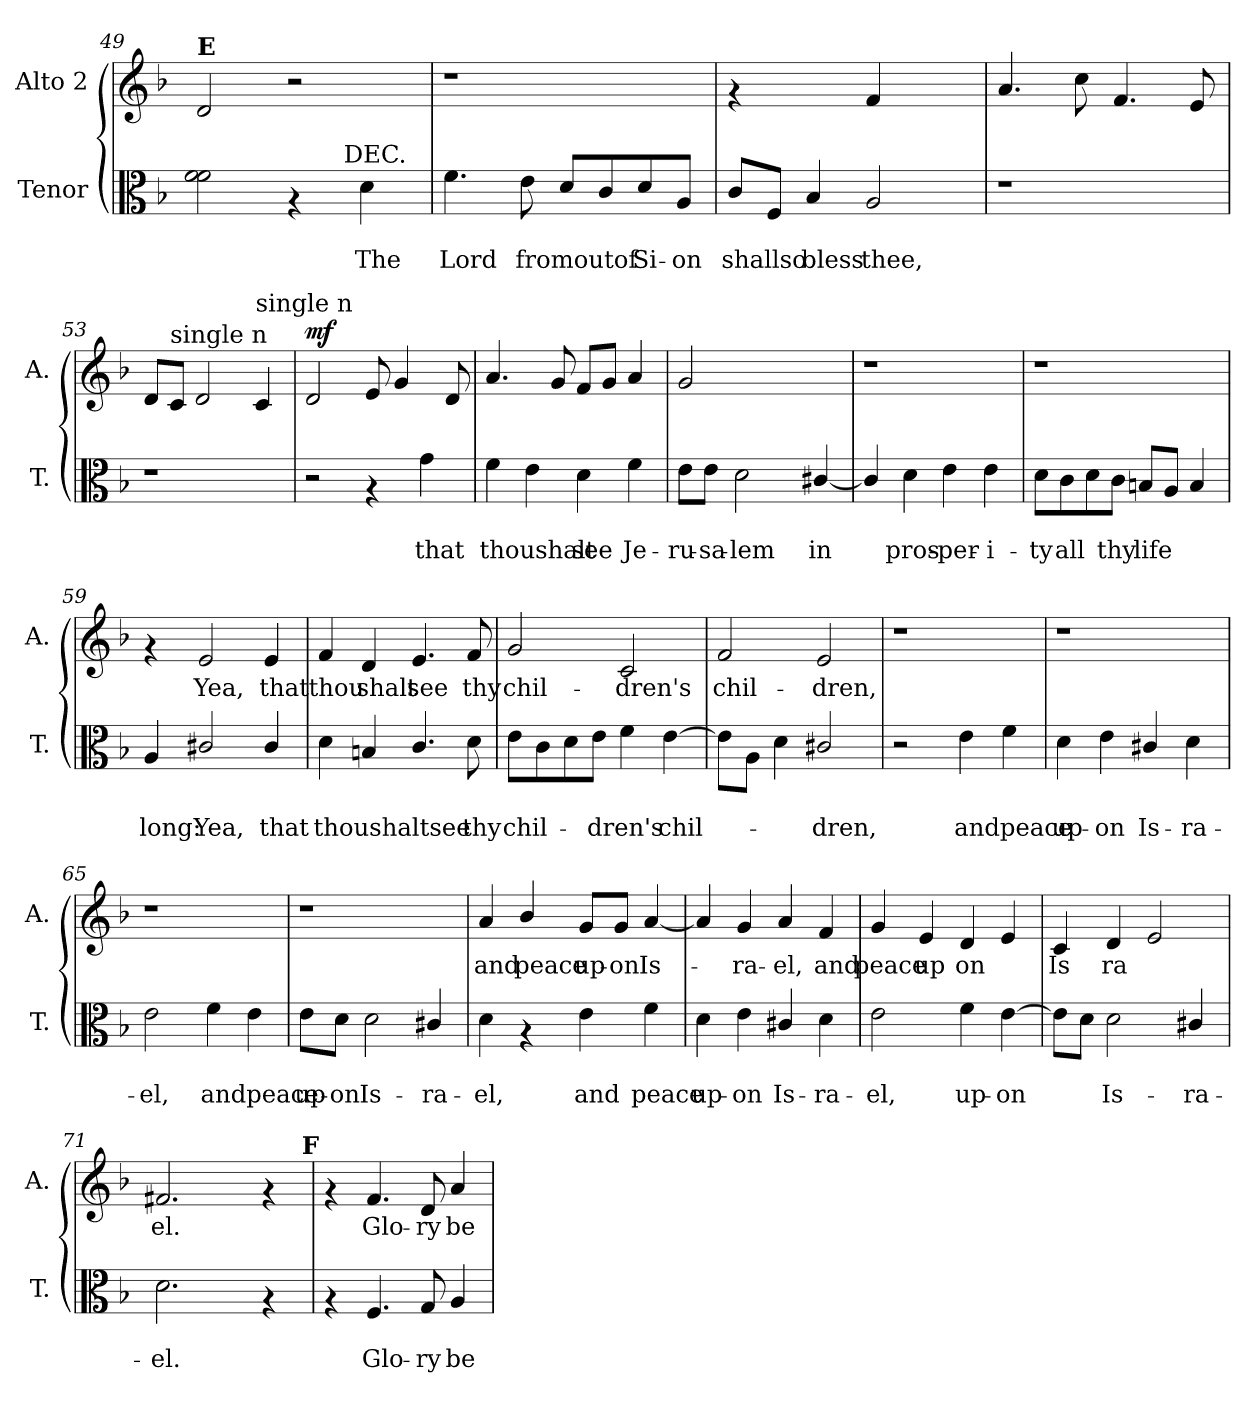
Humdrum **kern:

**kern	**text	**text	**kern	**text	**dynam
*part2	*part2	*part2	*part1	*part1	*part1
*staff2	*staff2	*staff2	*staff1	*staff1	*staff1
*I"Tenor	*	*	*I"Alto 2	*	*
*I'T.	*	*	*I'A.	*	*
!!LO:PB:g=z
*clefC3	*	*	*clefG2	*	*
*k[b-]	*	*	*k[b-]	*	*
*F:	*	*	*F:	*	*
=49	=49	=49	=49	=49	=49
!	!	!	!LO:TX:a:B:t=E	!	!
*^	*	*	*	*	*
2f\ 2f\	2ryy	.	.	2d/	.	.
4rG	8..ryy	.	.	2r	.	.
!	!LO:TX:a:t=DEC.	!	!	!	!	!
.	4ryy	.	.	.	.	.
!	!	!	!LO:LY:b	!	!	!
4d\	.	.	The	.	.	.
.	32ryy	.	.	.	.	.
=50	=50	=50	=50	=50	=50	=50
!	!	!	!LO:LY:b	!	!	!
*v	*v	*	*	*	*	*
4.f\	.	Lord	1r	.	.
!	!	!LO:LY:b	!	!	!
8e\	.	fromoutof	.	.	.
8d/L	.	.	.	.	.
8c/	.	.	.	.	.
!	!	!LO:LY:b	!	!	!
8d/	.	Si-	.	.	.
!	!	!LO:LY:b	!	!	!
8A/J	.	-on	.	.	.
=51	=51	=51	=51	=51	=51
!	!	!LO:LY:b	!	!	!
8c/L	.	shallso	4rf	.	.
8F/J	.	.	.	.	.
!	!	!LO:LY:b	!	!	!
4B-/	.	bless	4ryy	.	.
!	!	!LO:LY:b	!	!	!
2A/	.	thee,	4f/	.	.
.	.	.	4ryy	.	.
=52	=52	=52	=52	=52	=52
1r	.	.	4.a/	.	.
.	.	.	8cc\	.	.
.	.	.	4.f/	.	.
.	.	.	8e/	.	.
=53	=53	=53	=53	=53	=53
1r	.	.	8d/L	.	.
!	!	!	!LO:TX:a:t=single n	!	!
.	.	.	8c/J	.	.
.	.	.	2d/	.	.
!	!	!	!LO:TX:a:t=single n	!	!
.	.	.	4c/	.	.
!!LO:PB:g=z
=54	=54	=54	=54	=54	=54
!	!	!	!	!	!LO:DY:b
2r	.	.	2d/	.	mf
4rG	.	.	8e/	.	.
.	.	.	4g/	.	.
!	!	!LO:LY:b	!	!	!
4g\	.	that	.	.	.
.	.	.	8d/	.	.
=55	=55	=55	=55	=55	=55
!	!	!LO:LY:b	!	!	!
4f\	.	thoushalt	4.a/	.	.
4e\	.	.	.	.	.
.	.	.	8g/	.	.
!	!	!LO:LY:b	!	!	!
4d\	.	see	8f/L	.	.
.	.	.	8g/J	.	.
!	!	!LO:LY:b	!	!	!
4f\	.	Je-	4a/	.	.
=56	=56	=56	=56	=56	=56
!	!	!LO:LY:b	!	!	!
8e\L	.	-ru-	2g/	.	.
!	!	!LO:LY:b	!	!	!
8e\J	.	-sa-	.	.	.
!	!	!LO:LY:b	!	!	!
2d\	.	-lem	.	.	.
.	.	.	2ryy	.	.
!	!	!LO:LY:b	!	!	!
[<4c#X/	.	in	.	.	.
=57	=57	=57	=57	=57	=57
4c#/]	.	.	1r	.	.
!	!	!LO:LY:b	!	!	!
4d\	.	pros-	.	.	.
!	!	!LO:LY:b	!	!	!
4e\	.	-per-	.	.	.
!	!	!LO:LY:b	!	!	!
4e\	.	-i-	.	.	.
=58	=58	=58	=58	=58	=58
!	!	!LO:LY:b	!	!	!
8d\L	.	-ty	1r	.	.
!	!	!LO:LY:b	!	!	!
8c\	.	all	.	.	.
8d\	.	.	.	.	.
!	!	!LO:LY:b	!	!	!
8c\J	.	thy	.	.	.
!	!	!LO:LY:b	!	!	!
8Bn/L	.	life	.	.	.
8A/J	.	.	.	.	.
4B/	.	.	.	.	.
!!LO:LB:g=z
=59	=59	=59	=59	=59	=59
!	!	!LO:LY:b	!	!	!
4A/	.	long:	4rf	.	.
!	!	!LO:LY:b	!	!LO:LY:b	!
2c#X/	.	Yea,	2e/	-Yea,	.
!	!	!LO:LY:b	!	!LO:LY:b	!
4c#/	.	that	4e/	that	.
=60	=60	=60	=60	=60	=60
!	!	!LO:LY:b	!	!LO:LY:b	!
4d\	.	thoushaltsee	4f/	thou	.
!	!	!	!	!LO:LY:b	!
4Bn/	.	.	4d/	shalt	.
!	!	!	!	!LO:LY:b	!
4.c/	.	.	4.e/	see	.
!	!	!LO:LY:b	!	!LO:LY:b	!
8d\	.	thy	8f/	thy	.
=61	=61	=61	=61	=61	=61
!	!	!LO:LY:b	!	!LO:LY:b	!
8e\L	.	chil-	2g/	chil-	.
8c\	.	.	.	.	.
8d\	.	.	.	.	.
!	!	!LO:LY:b	!	!	!
8e\J	.	-dren's	.	.	.
!	!	!	!	!LO:LY:b	!
4f\	.	.	2c/	-dren's	.
!	!	!LO:LY:b	!	!	!
[>4e\	.	chil-	.	.	.
=62	=62	=62	=62	=62	=62
!	!	!	!	!LO:LY:b	!
8e\L]	.	.	2f/	chil-	.
8A\J	.	.	.	.	.
4d\	.	.	.	.	.
!	!	!LO:LY:b	!	!LO:LY:b	!
2c#X/	.	-dren,	2e/	-dren,	.
=63	=63	=63	=63	=63	=63
2r	.	.	1r	.	.
!	!	!LO:LY:b	!	!	!
4e\	.	andpeace	.	.	.
4f\	.	.	.	.	.
!!LO:LB:g=z
=64	=64	=64	=64	=64	=64
!	!	!LO:LY:b	!	!	!
4d\	.	up-	1r	.	.
!	!	!LO:LY:b	!	!	!
4e\	.	-on	.	.	.
!	!	!LO:LY:b	!	!	!
4c#X/	.	Is-	.	.	.
!	!	!LO:LY:b	!	!	!
4d\	.	-ra-	.	.	.
=65	=65	=65	=65	=65	=65
!	!	!LO:LY:b	!	!	!
2e\	.	-el,	1r	.	.
!	!	!LO:LY:b	!	!	!
4f\	.	andpeace	.	.	.
4e\	.	.	.	.	.
=66	=66	=66	=66	=66	=66
!	!	!LO:LY:b	!	!	!
8e\L	.	up-	1r	.	.
!	!	!LO:LY:b	!	!	!
8d\J	.	-on	.	.	.
!	!	!LO:LY:b	!	!	!
2d\	.	Is-	.	.	.
!	!	!LO:LY:b	!	!	!
4c#X/	.	-ra-	.	.	.
=67	=67	=67	=67	=67	=67
!	!	!LO:LY:b	!	!LO:LY:b	!
4d\	.	-el,	4a/	and	.
!	!	!	!	!LO:LY:b	!
4rG	.	.	4b-/	peace	.
!	!	!LO:LY:b	!	!LO:LY:b	!
4e\	.	and	8g/L	up-	.
!	!	!	!	!LO:LY:b	!
.	.	.	8g/J	-on	.
!	!	!LO:LY:b	!	!LO:LY:b	!
4f\	.	peace	[<4a/	Is-	.
=68	=68	=68	=68	=68	=68
!	!	!LO:LY:b	!	!	!
4d\	.	up-	4a/]	.	.
!	!	!LO:LY:b	!	!LO:LY:b	!
4e\	.	-on	4g/	-ra-	.
!	!	!LO:LY:b	!	!LO:LY:b	!
4c#X/	.	Is-	4a/	-el,	.
!	!	!LO:LY:b	!	!LO:LY:b	!
4d\	.	-ra-	4f/	and	.
!!LO:LB:g=z
=69	=69	=69	=69	=69	=69
!	!	!LO:LY:b	!	!LO:LY:b	!
2e\	.	-el,	4g/	peace	.
!	!	!	!	!LO:LY:b	!
.	.	.	4e/	up	.
!	!	!LO:LY:b	!	!LO:LY:b	!
4f\	.	up-	4d/	on	.
!	!	!LO:LY:b	!	!	!
[>4e\	.	-on	4e/	.	.
=70	=70	=70	=70	=70	=70
!	!	!	!	!LO:LY:b	!
8e\L]	.	.	4c/	Is	.
8d\J	.	.	.	.	.
!	!	!LO:LY:b	!	!LO:LY:b	!
2d\	.	Is-	4d/	ra	.
.	.	.	2e/	.	.
!	!	!LO:LY:b	!	!	!
4c#X/	.	-ra-	.	.	.
=71	=71	=71	=71	=71	=71
!	!	!LO:LY:b	!	!LO:LY:b	!
*	*	*	*^	*	*
2.d\	.	-el.	2.f#X/	2ryy	el.	.
.	.	.	.	4...ryy	.	.
4rG	.	.	4rf	.	.	.
!	!	!	!	!LO:TX:a:B:t=F	!	!
.	.	.	.	32ryy	.	.
*	*	*	*v	*v	*	*
=72	=72	=72	=72	=72	=72
4rG	.	.	4rf	.	.
!	!	!LO:LY:b	!	!LO:LY:b	!
4.F/	.	Glo-	4.f/	Glo-	.
!	!	!LO:LY:b	!	!LO:LY:b	!
8G/	.	-ry	8d/	-ry	.
!	!	!LO:LY:b	!	!LO:LY:b	!
4A/	.	be	4a/	be	.
=	=	=	=	=	=
*-	*-	*-	*-	*-	*-
